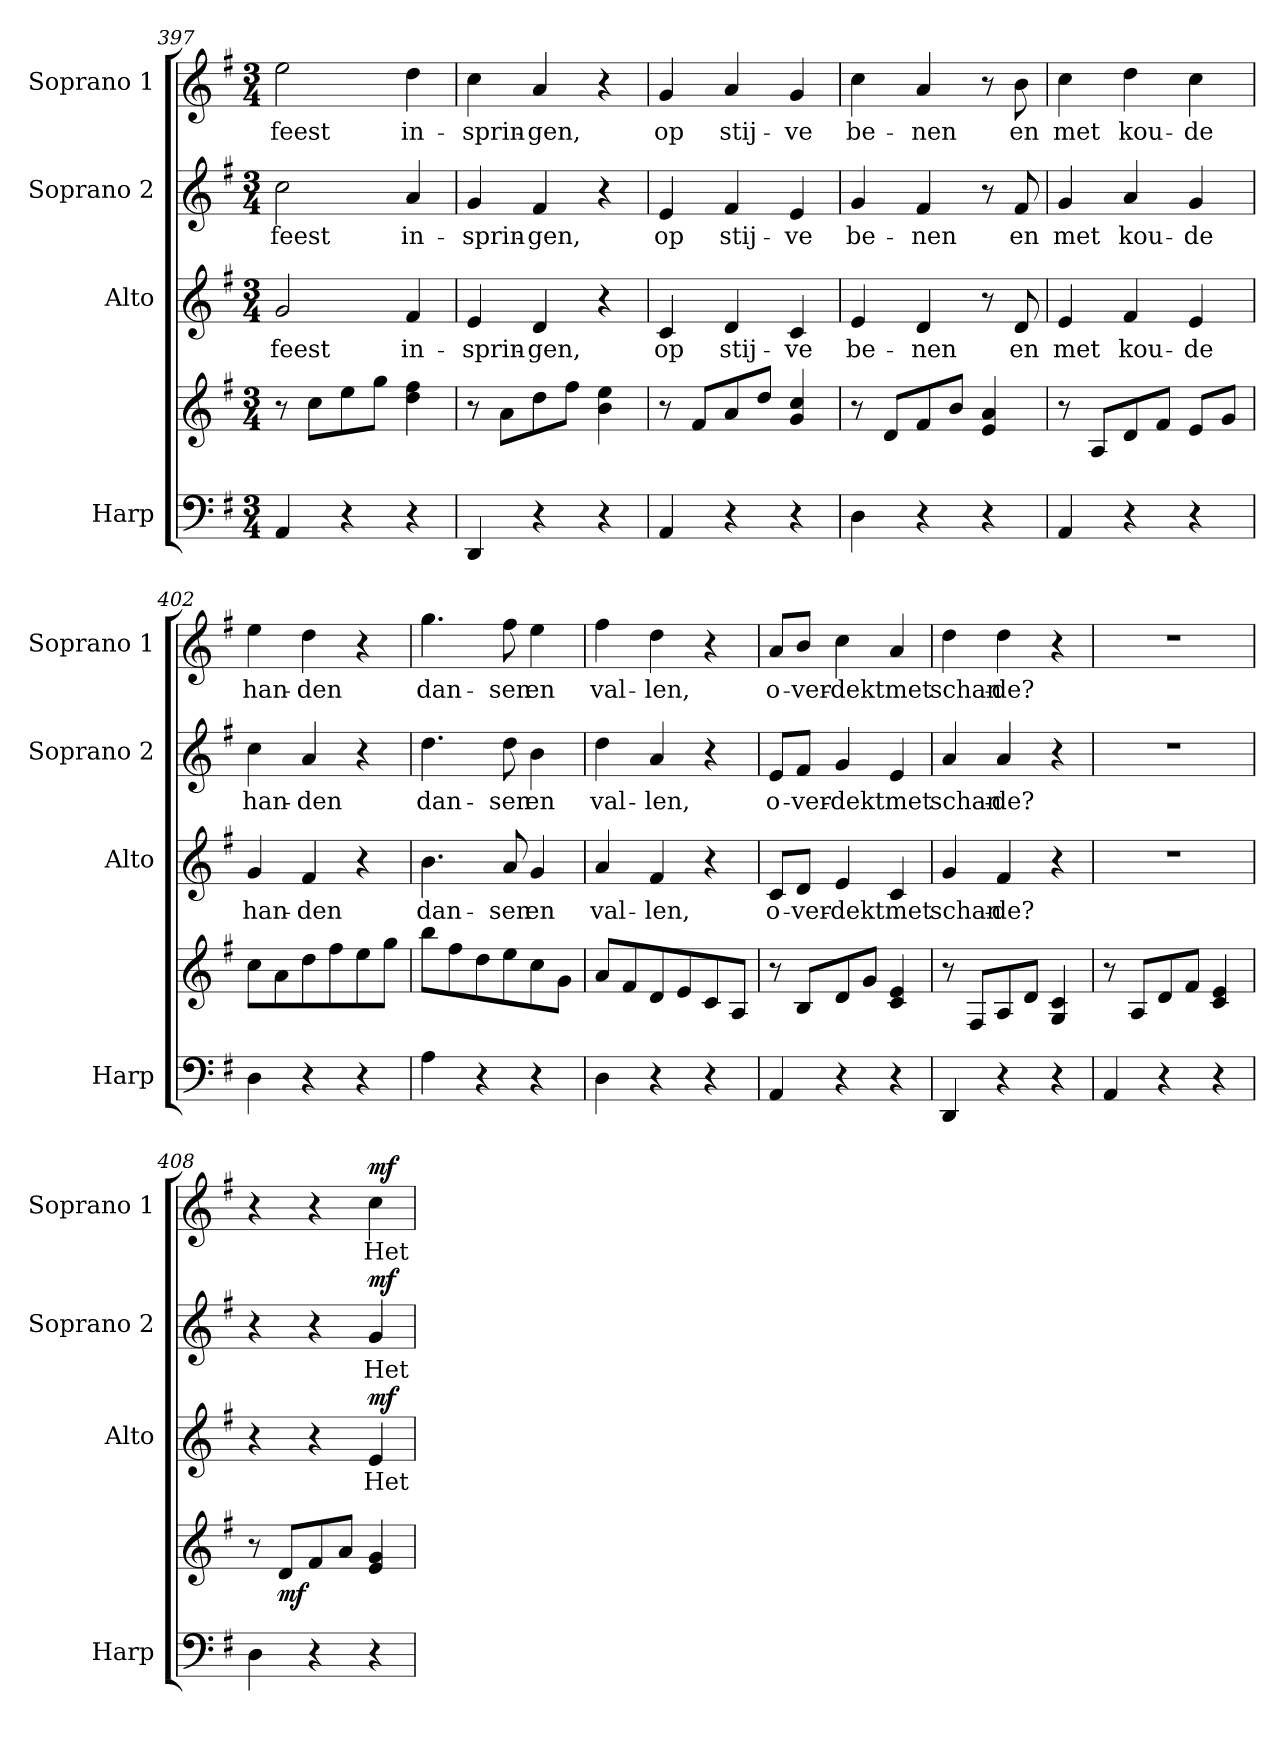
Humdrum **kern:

**kern	**kern	**dynam	**kern	**text	**dynam	**kern	**text	**dynam	**kern	**text	**dynam
*part4	*part4	*part4	*part3	*part3	*part3	*part2	*part2	*part2	*part1	*part1	*part1
*staff5	*staff4	*staff4/5	*staff3	*staff3	*staff3	*staff2	*staff2	*staff2	*staff1	*staff1	*staff1
*I"Harp	*	*	*I"Alto	*	*	*I"Soprano 2	*	*	*I"Soprano 1	*	*
*I'Harp	*	*	*I'Alto	*	*	*I'Soprano 2	*	*	*I'Soprano 1	*	*
*clefF4	*clefG2	*	*clefG2	*	*	*clefG2	*	*	*clefG2	*	*
*k[f#]	*k[f#]	*	*k[f#]	*	*	*k[f#]	*	*	*k[f#]	*	*
*G:	*G:	*	*G:	*	*	*G:	*	*	*G:	*	*
*M3/4	*M3/4	*	*M3/4	*	*	*M3/4	*	*	*M3/4	*	*
=397	=397	=397	=397	=397	=397	=397	=397	=397	=397	=397	=397
!	!	!	!	!LO:LY:b	!	!	!LO:LY:b	!	!	!LO:LY:b	!
4AA/	8r	.	2g/	feest	.	2cc\	feest	.	2ee\	feest	.
.	8cc\L	.	.	.	.	.	.	.	.	.	.
4r	8ee\	.	.	.	.	.	.	.	.	.	.
.	8gg\J	.	.	.	.	.	.	.	.	.	.
!	!	!	!	!LO:LY:b	!	!	!LO:LY:b	!	!	!LO:LY:b	!
4r	4dd\ 4ff#\	.	4f#/	in-	.	4a/	in-	.	4dd\	in-	.
=398	=398	=398	=398	=398	=398	=398	=398	=398	=398	=398	=398
!	!	!	!	!LO:LY:b	!	!	!LO:LY:b	!	!	!LO:LY:b	!
4DD/	8r	.	4e/	-sprin-	.	4g/	-sprin-	.	4cc\	-sprin-	.
.	8a\L	.	.	.	.	.	.	.	.	.	.
!	!	!	!	!LO:LY:b	!	!	!LO:LY:b	!	!	!LO:LY:b	!
4r	8dd\	.	4d/	-gen,	.	4f#/	-gen,	.	4a/	-gen,	.
.	8ff#\J	.	.	.	.	.	.	.	.	.	.
4r	4b\ 4ee\	.	4r	.	.	4r	.	.	4r	.	.
!!LO:LB:g=z
=399	=399	=399	=399	=399	=399	=399	=399	=399	=399	=399	=399
!	!	!	!	!LO:LY:b	!	!	!LO:LY:b	!	!	!LO:LY:b	!
4AA/	8r	.	4c/	op	.	4e/	op	.	4g/	op	.
.	8f#/L	.	.	.	.	.	.	.	.	.	.
!	!	!	!	!LO:LY:b	!	!	!LO:LY:b	!	!	!LO:LY:b	!
4r	8a/	.	4d/	stij-	.	4f#/	stij-	.	4a/	stij-	.
.	8dd/J	.	.	.	.	.	.	.	.	.	.
!	!	!	!	!LO:LY:b	!	!	!LO:LY:b	!	!	!LO:LY:b	!
4r	4g/ 4cc/	.	4c/	-ve	.	4e/	-ve	.	4g/	-ve	.
=400	=400	=400	=400	=400	=400	=400	=400	=400	=400	=400	=400
!	!	!	!	!LO:LY:b	!	!	!LO:LY:b	!	!	!LO:LY:b	!
4D\	8r	.	4e/	be-	.	4g/	be-	.	4cc\	be-	.
.	8d/L	.	.	.	.	.	.	.	.	.	.
!	!	!	!	!LO:LY:b	!	!	!LO:LY:b	!	!	!LO:LY:b	!
4r	8f#/	.	4d/	-nen	.	4f#/	-nen	.	4a/	-nen	.
.	8b/J	.	.	.	.	.	.	.	.	.	.
4r	4e/ 4a/	.	8r	.	.	8r	.	.	8r	.	.
!	!	!	!	!LO:LY:b	!	!	!LO:LY:b	!	!	!LO:LY:b	!
.	.	.	8d/	en	.	8f#/	en	.	8b\	en	.
=401	=401	=401	=401	=401	=401	=401	=401	=401	=401	=401	=401
!	!	!	!	!LO:LY:b	!	!	!LO:LY:b	!	!	!LO:LY:b	!
4AA/	8r	.	4e/	met	.	4g/	met	.	4cc\	met	.
.	8A/L	.	.	.	.	.	.	.	.	.	.
!	!	!	!	!LO:LY:b	!	!	!LO:LY:b	!	!	!LO:LY:b	!
4r	8d/	.	4f#/	kou-	.	4a/	kou-	.	4dd\	kou-	.
.	8f#/J	.	.	.	.	.	.	.	.	.	.
!	!	!	!	!LO:LY:b	!	!	!LO:LY:b	!	!	!LO:LY:b	!
4r	8e/L	.	4e/	-de	.	4g/	-de	.	4cc\	-de	.
.	8g/J	.	.	.	.	.	.	.	.	.	.
=402	=402	=402	=402	=402	=402	=402	=402	=402	=402	=402	=402
!	!	!	!	!LO:LY:b	!	!	!LO:LY:b	!	!	!LO:LY:b	!
4D\	8cc\L	.	4g/	han-	.	4cc\	han-	.	4ee\	han-	.
.	8a\	.	.	.	.	.	.	.	.	.	.
!	!	!	!	!LO:LY:b	!	!	!LO:LY:b	!	!	!LO:LY:b	!
4r	8dd\	.	4f#/	-den	.	4a/	-den	.	4dd\	-den	.
.	8ff#\	.	.	.	.	.	.	.	.	.	.
4r	8ee\	.	4r	.	.	4r	.	.	4r	.	.
.	8gg\J	.	.	.	.	.	.	.	.	.	.
=403	=403	=403	=403	=403	=403	=403	=403	=403	=403	=403	=403
!	!	!	!	!LO:LY:b	!	!	!LO:LY:b	!	!	!LO:LY:b	!
4A\	8bb\L	.	4.b\	dan-	.	4.dd\	dan-	.	4.gg\	dan-	.
.	8ff#\	.	.	.	.	.	.	.	.	.	.
4r	8dd\	.	.	.	.	.	.	.	.	.	.
!	!	!	!	!LO:LY:b	!	!	!LO:LY:b	!	!	!LO:LY:b	!
.	8ee\	.	8a/	-sen	.	8dd\	-sen	.	8ff#\	-sen	.
!	!	!	!	!LO:LY:b	!	!	!LO:LY:b	!	!	!LO:LY:b	!
4r	8cc\	.	4g/	en	.	4b\	en	.	4ee\	en	.
.	8g\J	.	.	.	.	.	.	.	.	.	.
=404	=404	=404	=404	=404	=404	=404	=404	=404	=404	=404	=404
!	!	!	!	!LO:LY:b	!	!	!LO:LY:b	!	!	!LO:LY:b	!
4D\	8a/L	.	4a/	val-	.	4dd\	val-	.	4ff#\	val-	.
.	8f#/	.	.	.	.	.	.	.	.	.	.
!	!	!	!	!LO:LY:b	!	!	!LO:LY:b	!	!	!LO:LY:b	!
4r	8d/	.	4f#/	-len,	.	4a/	-len,	.	4dd\	-len,	.
.	8e/	.	.	.	.	.	.	.	.	.	.
4r	8c/	.	4r	.	.	4r	.	.	4r	.	.
.	8A/J	.	.	.	.	.	.	.	.	.	.
!!LO:LB:g=z
=405	=405	=405	=405	=405	=405	=405	=405	=405	=405	=405	=405
!	!	!	!	!LO:LY:b	!	!	!LO:LY:b	!	!	!LO:LY:b	!
4AA/	8r	.	8c/L	o-	.	8e/L	o-	.	8a/L	o-	.
!	!	!	!	!LO:LY:b	!	!	!LO:LY:b	!	!	!LO:LY:b	!
.	8B/L	.	8d/J	-ver-	.	8f#/J	-ver-	.	8b/J	-ver-	.
!	!	!	!	!LO:LY:b	!	!	!LO:LY:b	!	!	!LO:LY:b	!
4r	8d/	.	4e/	-dekt	.	4g/	-dekt	.	4cc\	-dekt	.
.	8g/J	.	.	.	.	.	.	.	.	.	.
!	!	!	!	!LO:LY:b	!	!	!LO:LY:b	!	!	!LO:LY:b	!
4r	4c/ 4e/	.	4c/	met	.	4e/	met	.	4a/	met	.
=406	=406	=406	=406	=406	=406	=406	=406	=406	=406	=406	=406
!	!	!	!	!LO:LY:b	!	!	!LO:LY:b	!	!	!LO:LY:b	!
4DD/	8r	.	4g/	schan-	.	4a/	schan-	.	4dd\	schan-	.
.	8F#/L	.	.	.	.	.	.	.	.	.	.
!	!	!	!	!LO:LY:b	!	!	!LO:LY:b	!	!	!LO:LY:b	!
4r	8A/	.	4f#/	-de?	.	4a/	-de?	.	4dd\	-de?	.
.	8d/J	.	.	.	.	.	.	.	.	.	.
4r	4G/ 4c/	.	4r	.	.	4r	.	.	4r	.	.
=407	=407	=407	=407	=407	=407	=407	=407	=407	=407	=407	=407
!	!	!	!LO:N:vis=1	!	!	!LO:N:vis=1	!	!	!LO:N:vis=1	!	!
4AA/	8r	.	2.r	.	.	2.r	.	.	2.r	.	.
.	8A/L	.	.	.	.	.	.	.	.	.	.
4r	8d/	.	.	.	.	.	.	.	.	.	.
.	8f#/J	.	.	.	.	.	.	.	.	.	.
4r	4c/ 4e/	.	.	.	.	.	.	.	.	.	.
=408	=408	=408	=408	=408	=408	=408	=408	=408	=408	=408	=408
4D\	8r	.	4r	.	.	4r	.	.	4r	.	.
!	!	!LO:DY:b	!	!	!	!	!	!	!	!	!
.	8d/L	mf	.	.	.	.	.	.	.	.	.
4r	8f#/	.	4r	.	.	4r	.	.	4r	.	.
.	8a/J	.	.	.	.	.	.	.	.	.	.
!	!	!	!	!LO:LY:b	!LO:DY:a	!	!LO:LY:b	!LO:DY:a	!	!LO:LY:b	!LO:DY:a
4r	4e/ 4g/	.	4e/	Het	mf	4g/	Het	mf	4cc\	Het	mf
=	=	=	=	=	=	=	=	=	=	=	=
*-	*-	*-	*-	*-	*-	*-	*-	*-	*-	*-	*-
